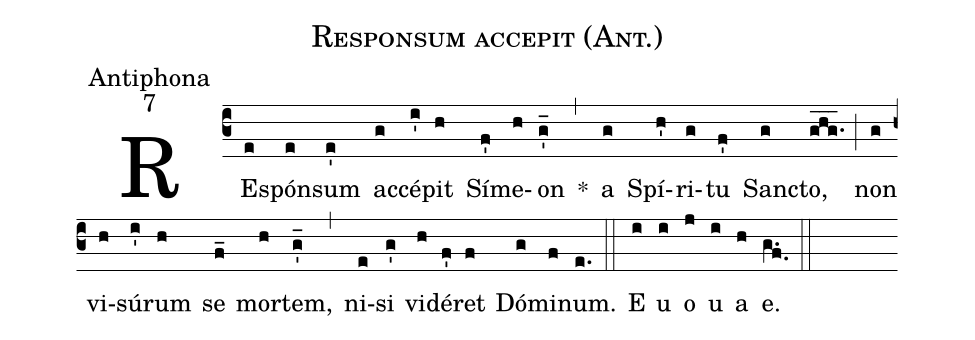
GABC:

name:Responsum accepit (Ant.);
office-part:Antiphona;
mode:7;
%%
(c3)RE(e)spón(e)sum(e') ac(g)cé(i')pit(h) Sí(f')me(h)on(g'_) *(,) a(g) Spí(h')ri(g)tu(f') Sanc(g)to,(ghg.___) (;) non(g) vi(h)sú(i')rum(h) se(f_) mor(h)tem,(g'_) (,) ni(e)si(g') vi(h)dé(f')ret(f) Dó(g)mi(f)num.(e.) (::) E(i) u(i) o(j) u(i) a(h) e.(g.f.) (::)
